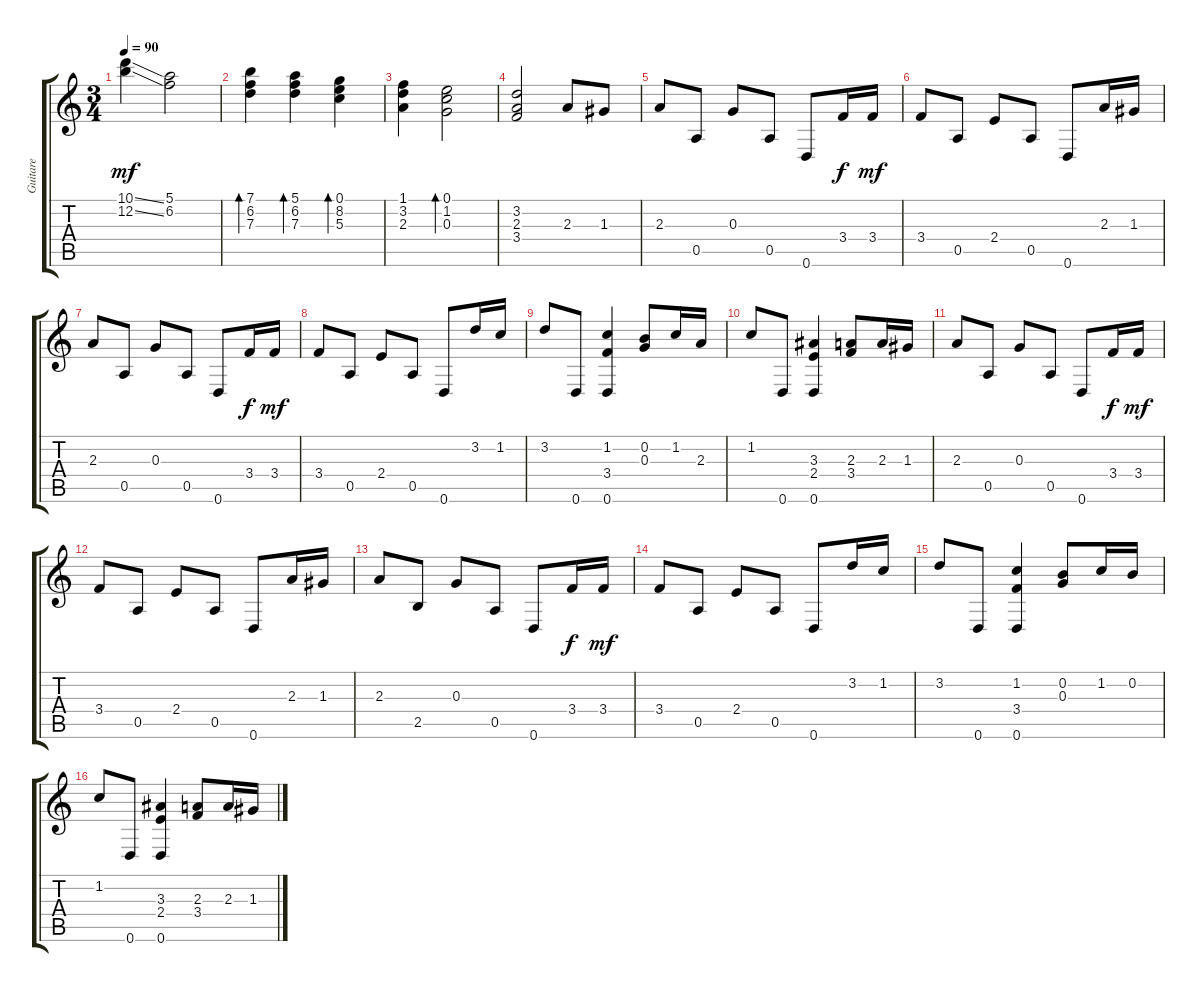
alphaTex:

\track ("Guitare" "Guitare") {instrument acousticguitarnylon}
\staff {score tabs}
\tuning (E4 B3 G3 D3 A2 D2) {hide}
\ts (3 4)
\tempo 90
\clef g2
\ks c
(10.1{ss} 12.2{ss}).4{dy mf} (5.1 6.2).2 |
(7.1 6.2 7.3).4{bd 120} (5.1 6.2 7.3).4{bd 120} (0.1 8.2 5.3).4{bd 120} |
(1.1 3.2 2.3).4 (0.1 1.2 0.3).2{bd 120} |
(3.2 2.3 3.4).2 2.3.8 1.3.8 |
2.3.8 0.5.8 0.3.8 0.5.8 0.6.8 3.4.16{dy f} 3.4.16{dy mf} |
3.4.8 0.5.8 2.4.8 0.5.8 0.6.8 2.3.16 1.3.16 |
2.3.8 0.5.8 0.3.8 0.5.8 0.6.8 3.4.16{dy f} 3.4.16{dy mf} |
3.4.8 0.5.8 2.4.8 0.5.8 0.6.8 3.2.16 1.2.16 |
3.2.8 0.6.8 (1.2 3.4 0.6).4 (0.2 0.3).8 1.2.16 2.3.16 |
1.2.8 0.6.8 (3.3 2.4 0.6).4 (2.3 3.4).8 2.3.16 1.3.16 |
2.3.8 0.5.8 0.3.8 0.5.8 0.6.8 3.4.16{dy f} 3.4.16{dy mf} |
3.4.8 0.5.8 2.4.8 0.5.8 0.6.8 2.3.16 1.3.16 |
2.3.8 2.5.8 0.3.8 0.5.8 0.6.8 3.4.16{dy f} 3.4.16{dy mf} |
3.4.8 0.5.8 2.4.8 0.5.8 0.6.8 3.2.16 1.2.16 |
3.2.8 0.6.8 (1.2 3.4 0.6).4 (0.2 0.3).8 1.2.16 0.2.16 |
1.2.8 0.6.8 (3.3 2.4 0.6).4 (2.3 3.4).8 2.3.16 1.3.16
